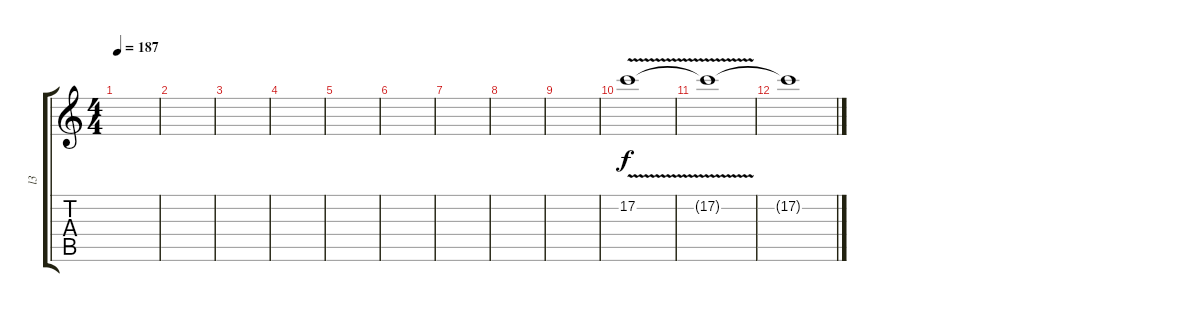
\track ("l3" "l3") {instrument slapbass2}
\staff {score tabs}
\tuning (C4 G3 Eb3 Bb2 F2 C2) {hide}
\ts (4 4)
\tempo 187
\clef g2
\ks c
|
|
|
|
|
|
|
|
|
17.2{v}.1{dy f} |
17.2{t}.1 |
17.2{t}.1{volume 0}
